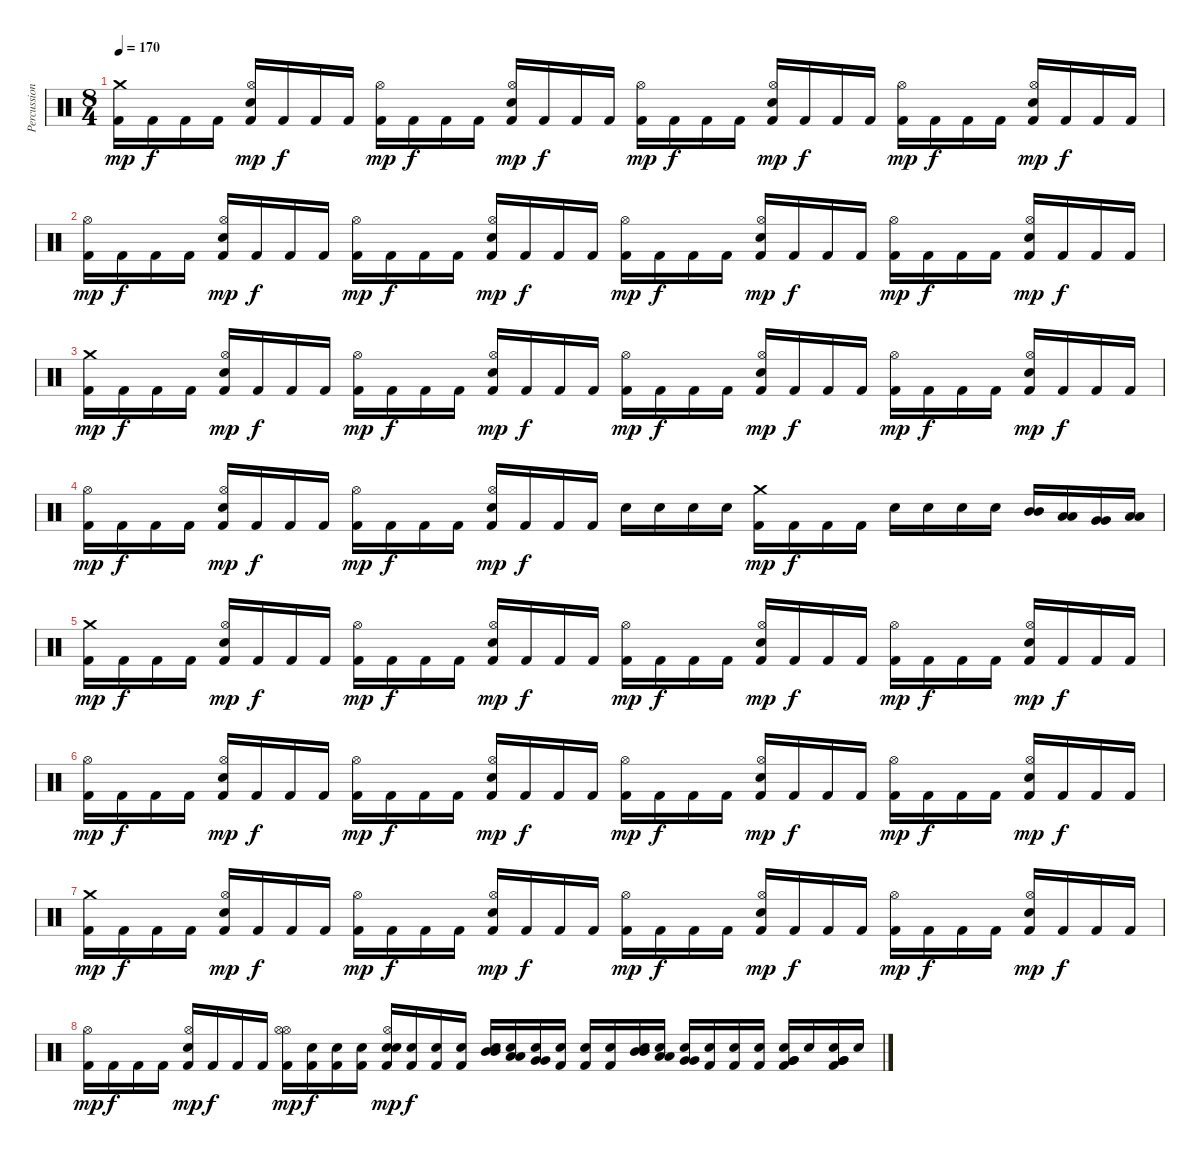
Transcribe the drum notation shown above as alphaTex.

\track ("Percussion" "Percussion") {instrument percussion}
\staff {score}
\articulation defaults
\ts (8 4)
\tempo 170
\clef neutral
\ks c
("Crash medium (hit)" "Kick (hit) 2").16{dy mp} "Kick (hit) 2".16{dy f} "Kick (hit) 2".16 "Kick (hit) 2".16 ("Hi-Hat (open)" "Electric Snare (hit)" "Kick (hit) 2").16{dy mp} "Kick (hit) 2".16{dy f} "Kick (hit) 2".16 "Kick (hit) 2".16 ("Hi-Hat (open)" "Kick (hit) 2").16{dy mp} "Kick (hit) 2".16{dy f} "Kick (hit) 2".16 "Kick (hit) 2".16 ("Hi-Hat (open)" "Electric Snare (hit)" "Kick (hit) 2").16{dy mp} "Kick (hit) 2".16{dy f} "Kick (hit) 2".16 "Kick (hit) 2".16 ("Hi-Hat (open)" "Kick (hit) 2").16{dy mp} "Kick (hit) 2".16{dy f} "Kick (hit) 2".16 "Kick (hit) 2".16 ("Hi-Hat (open)" "Electric Snare (hit)" "Kick (hit) 2").16{dy mp} "Kick (hit) 2".16{dy f} "Kick (hit) 2".16 "Kick (hit) 2".16 ("Hi-Hat (open)" "Kick (hit) 2").16{dy mp} "Kick (hit) 2".16{dy f} "Kick (hit) 2".16 "Kick (hit) 2".16 ("Hi-Hat (open)" "Electric Snare (hit)" "Kick (hit) 2").16{dy mp} "Kick (hit) 2".16{dy f} "Kick (hit) 2".16 "Kick (hit) 2".16 |
("Hi-Hat (open)" "Kick (hit) 2").16{dy mp} "Kick (hit) 2".16{dy f} "Kick (hit) 2".16 "Kick (hit) 2".16 ("Hi-Hat (open)" "Electric Snare (hit)" "Kick (hit) 2").16{dy mp} "Kick (hit) 2".16{dy f} "Kick (hit) 2".16 "Kick (hit) 2".16 ("Hi-Hat (open)" "Kick (hit) 2").16{dy mp} "Kick (hit) 2".16{dy f} "Kick (hit) 2".16 "Kick (hit) 2".16 ("Hi-Hat (open)" "Electric Snare (hit)" "Kick (hit) 2").16{dy mp} "Kick (hit) 2".16{dy f} "Kick (hit) 2".16 "Kick (hit) 2".16 ("Hi-Hat (open)" "Kick (hit) 2").16{dy mp} "Kick (hit) 2".16{dy f} "Kick (hit) 2".16 "Kick (hit) 2".16 ("Hi-Hat (open)" "Electric Snare (hit)" "Kick (hit) 2").16{dy mp} "Kick (hit) 2".16{dy f} "Kick (hit) 2".16 "Kick (hit) 2".16 ("Hi-Hat (open)" "Kick (hit) 2").16{dy mp} "Kick (hit) 2".16{dy f} "Kick (hit) 2".16 "Kick (hit) 2".16 ("Hi-Hat (open)" "Electric Snare (hit)" "Kick (hit) 2").16{dy mp} "Kick (hit) 2".16{dy f} "Kick (hit) 2".16 "Kick (hit) 2".16 |
("Crash medium (hit)" "Kick (hit) 2").16{dy mp} "Kick (hit) 2".16{dy f} "Kick (hit) 2".16 "Kick (hit) 2".16 ("Hi-Hat (open)" "Electric Snare (hit)" "Kick (hit) 2").16{dy mp} "Kick (hit) 2".16{dy f} "Kick (hit) 2".16 "Kick (hit) 2".16 ("Hi-Hat (open)" "Kick (hit) 2").16{dy mp} "Kick (hit) 2".16{dy f} "Kick (hit) 2".16 "Kick (hit) 2".16 ("Hi-Hat (open)" "Electric Snare (hit)" "Kick (hit) 2").16{dy mp} "Kick (hit) 2".16{dy f} "Kick (hit) 2".16 "Kick (hit) 2".16 ("Hi-Hat (open)" "Kick (hit) 2").16{dy mp} "Kick (hit) 2".16{dy f} "Kick (hit) 2".16 "Kick (hit) 2".16 ("Hi-Hat (open)" "Electric Snare (hit)" "Kick (hit) 2").16{dy mp} "Kick (hit) 2".16{dy f} "Kick (hit) 2".16 "Kick (hit) 2".16 ("Hi-Hat (open)" "Kick (hit) 2").16{dy mp} "Kick (hit) 2".16{dy f} "Kick (hit) 2".16 "Kick (hit) 2".16 ("Hi-Hat (open)" "Electric Snare (hit)" "Kick (hit) 2").16{dy mp} "Kick (hit) 2".16{dy f} "Kick (hit) 2".16 "Kick (hit) 2".16 |
("Hi-Hat (open)" "Kick (hit) 2").16{dy mp} "Kick (hit) 2".16{dy f} "Kick (hit) 2".16 "Kick (hit) 2".16 ("Hi-Hat (open)" "Electric Snare (hit)" "Kick (hit) 2").16{dy mp} "Kick (hit) 2".16{dy f} "Kick (hit) 2".16 "Kick (hit) 2".16 ("Hi-Hat (open)" "Kick (hit) 2").16{dy mp} "Kick (hit) 2".16{dy f} "Kick (hit) 2".16 "Kick (hit) 2".16 ("Hi-Hat (open)" "Electric Snare (hit)" "Kick (hit) 2").16{dy mp} "Kick (hit) 2".16{dy f} "Kick (hit) 2".16 "Kick (hit) 2".16 "Electric Snare (hit)".16 "Electric Snare (hit)".16 "Electric Snare (hit)".16 "Electric Snare (hit)".16 ("Crash medium (hit)" "Kick (hit) 2").16{dy mp} "Kick (hit) 2".16{dy f} "Kick (hit) 2".16 "Kick (hit) 2".16 "Electric Snare (hit)".16 "Electric Snare (hit)".16 "Electric Snare (hit)".16 "Electric Snare (hit)".16 ("Mid Tom (hit)" "Mid Tom (hit)").16 ("Low Tom (hit)" "Low Tom (hit)").16 ("Very Low Tom (hit)" "Very Low Tom (hit)").16 ("Low Floor Tom (hit)" "Low Floor Tom (hit)").16 |
("Crash medium (hit)" "Kick (hit) 2").16{dy mp} "Kick (hit) 2".16{dy f} "Kick (hit) 2".16 "Kick (hit) 2".16 ("Hi-Hat (open)" "Electric Snare (hit)" "Kick (hit) 2").16{dy mp} "Kick (hit) 2".16{dy f} "Kick (hit) 2".16 "Kick (hit) 2".16 ("Hi-Hat (open)" "Kick (hit) 2").16{dy mp} "Kick (hit) 2".16{dy f} "Kick (hit) 2".16 "Kick (hit) 2".16 ("Hi-Hat (open)" "Electric Snare (hit)" "Kick (hit) 2").16{dy mp} "Kick (hit) 2".16{dy f} "Kick (hit) 2".16 "Kick (hit) 2".16 ("Hi-Hat (open)" "Kick (hit) 2").16{dy mp} "Kick (hit) 2".16{dy f} "Kick (hit) 2".16 "Kick (hit) 2".16 ("Hi-Hat (open)" "Electric Snare (hit)" "Kick (hit) 2").16{dy mp} "Kick (hit) 2".16{dy f} "Kick (hit) 2".16 "Kick (hit) 2".16 ("Hi-Hat (open)" "Kick (hit) 2").16{dy mp} "Kick (hit) 2".16{dy f} "Kick (hit) 2".16 "Kick (hit) 2".16 ("Hi-Hat (open)" "Electric Snare (hit)" "Kick (hit) 2").16{dy mp} "Kick (hit) 2".16{dy f} "Kick (hit) 2".16 "Kick (hit) 2".16 |
("Hi-Hat (open)" "Kick (hit) 2").16{dy mp} "Kick (hit) 2".16{dy f} "Kick (hit) 2".16 "Kick (hit) 2".16 ("Hi-Hat (open)" "Electric Snare (hit)" "Kick (hit) 2").16{dy mp} "Kick (hit) 2".16{dy f} "Kick (hit) 2".16 "Kick (hit) 2".16 ("Hi-Hat (open)" "Kick (hit) 2").16{dy mp} "Kick (hit) 2".16{dy f} "Kick (hit) 2".16 "Kick (hit) 2".16 ("Hi-Hat (open)" "Electric Snare (hit)" "Kick (hit) 2").16{dy mp} "Kick (hit) 2".16{dy f} "Kick (hit) 2".16 "Kick (hit) 2".16 ("Hi-Hat (open)" "Kick (hit) 2").16{dy mp} "Kick (hit) 2".16{dy f} "Kick (hit) 2".16 "Kick (hit) 2".16 ("Hi-Hat (open)" "Electric Snare (hit)" "Kick (hit) 2").16{dy mp} "Kick (hit) 2".16{dy f} "Kick (hit) 2".16 "Kick (hit) 2".16 ("Hi-Hat (open)" "Kick (hit) 2").16{dy mp} "Kick (hit) 2".16{dy f} "Kick (hit) 2".16 "Kick (hit) 2".16 ("Hi-Hat (open)" "Electric Snare (hit)" "Kick (hit) 2").16{dy mp} "Kick (hit) 2".16{dy f} "Kick (hit) 2".16 "Kick (hit) 2".16 |
("Crash medium (hit)" "Kick (hit) 2").16{dy mp} "Kick (hit) 2".16{dy f} "Kick (hit) 2".16 "Kick (hit) 2".16 ("Hi-Hat (open)" "Electric Snare (hit)" "Kick (hit) 2").16{dy mp} "Kick (hit) 2".16{dy f} "Kick (hit) 2".16 "Kick (hit) 2".16 ("Hi-Hat (open)" "Kick (hit) 2").16{dy mp} "Kick (hit) 2".16{dy f} "Kick (hit) 2".16 "Kick (hit) 2".16 ("Hi-Hat (open)" "Electric Snare (hit)" "Kick (hit) 2").16{dy mp} "Kick (hit) 2".16{dy f} "Kick (hit) 2".16 "Kick (hit) 2".16 ("Hi-Hat (open)" "Kick (hit) 2").16{dy mp} "Kick (hit) 2".16{dy f} "Kick (hit) 2".16 "Kick (hit) 2".16 ("Hi-Hat (open)" "Electric Snare (hit)" "Kick (hit) 2").16{dy mp} "Kick (hit) 2".16{dy f} "Kick (hit) 2".16 "Kick (hit) 2".16 ("Hi-Hat (open)" "Kick (hit) 2").16{dy mp} "Kick (hit) 2".16{dy f} "Kick (hit) 2".16 "Kick (hit) 2".16 ("Hi-Hat (open)" "Electric Snare (hit)" "Kick (hit) 2").16{dy mp} "Kick (hit) 2".16{dy f} "Kick (hit) 2".16 "Kick (hit) 2".16 |
("Hi-Hat (open)" "Kick (hit) 2").16{dy mp} "Kick (hit) 2".16{dy f} "Kick (hit) 2".16 "Kick (hit) 2".16 ("Hi-Hat (open)" "Electric Snare (hit)" "Kick (hit) 2").16{dy mp} "Kick (hit) 2".16{dy f} "Kick (hit) 2".16 "Kick (hit) 2".16 ("Hi-Hat (open)"{x} "Hi-Hat (open)" "Kick (hit) 2").16{dy mp} ("Snare (hit)"{x} "Kick (hit) 2").16{dy f} ("Snare (hit)"{x} "Kick (hit) 2").16 ("Snare (hit)"{x} "Kick (hit) 2").16 ("Snare (hit)"{x} "Hi-Hat (open)" "Electric Snare (hit)" "Kick (hit) 2").16{dy mp} ("Snare (hit)"{x} "Kick (hit) 2").16{dy f} ("Snare (hit)"{x} "Kick (hit) 2").16 ("Snare (hit)"{x} "Kick (hit) 2").16 ("Snare (hit)"{x} "Mid Tom (hit)" "Mid Tom (hit)").16 ("Snare (hit)"{x} "Low Tom (hit)" "Low Tom (hit)").16 ("Snare (hit)"{x} "Very Low Tom (hit)" "Very Low Tom (hit)").16 ("Snare (hit)"{x} "Kick (hit) 2").16 ("Snare (hit)"{x} "Kick (hit) 2").16 ("Snare (hit)"{x} "Kick (hit) 2").16 ("Snare (hit)"{x} "Mid Tom (hit)" "Mid Tom (hit)").16 ("Snare (hit)"{x} "Low Tom (hit)" "Low Tom (hit)").16 ("Snare (hit)"{x} "Very Low Tom (hit)" "Very Low Tom (hit)").16 ("Snare (hit)"{x} "Kick (hit) 2").16 ("Snare (hit)"{x} "Kick (hit) 2").16 ("Snare (hit)"{x} "Kick (hit) 2").16 ("Snare (hit)"{x} "Very Low Tom (hit)" "Very Low Tom (hit)" "Kick (hit) 2").16 "Snare (hit)"{x}.16 ("Snare (hit)"{x} "Very Low Tom (hit)" "Very Low Tom (hit)" "Kick (hit) 2").16 "Snare (hit)"{x}.16
